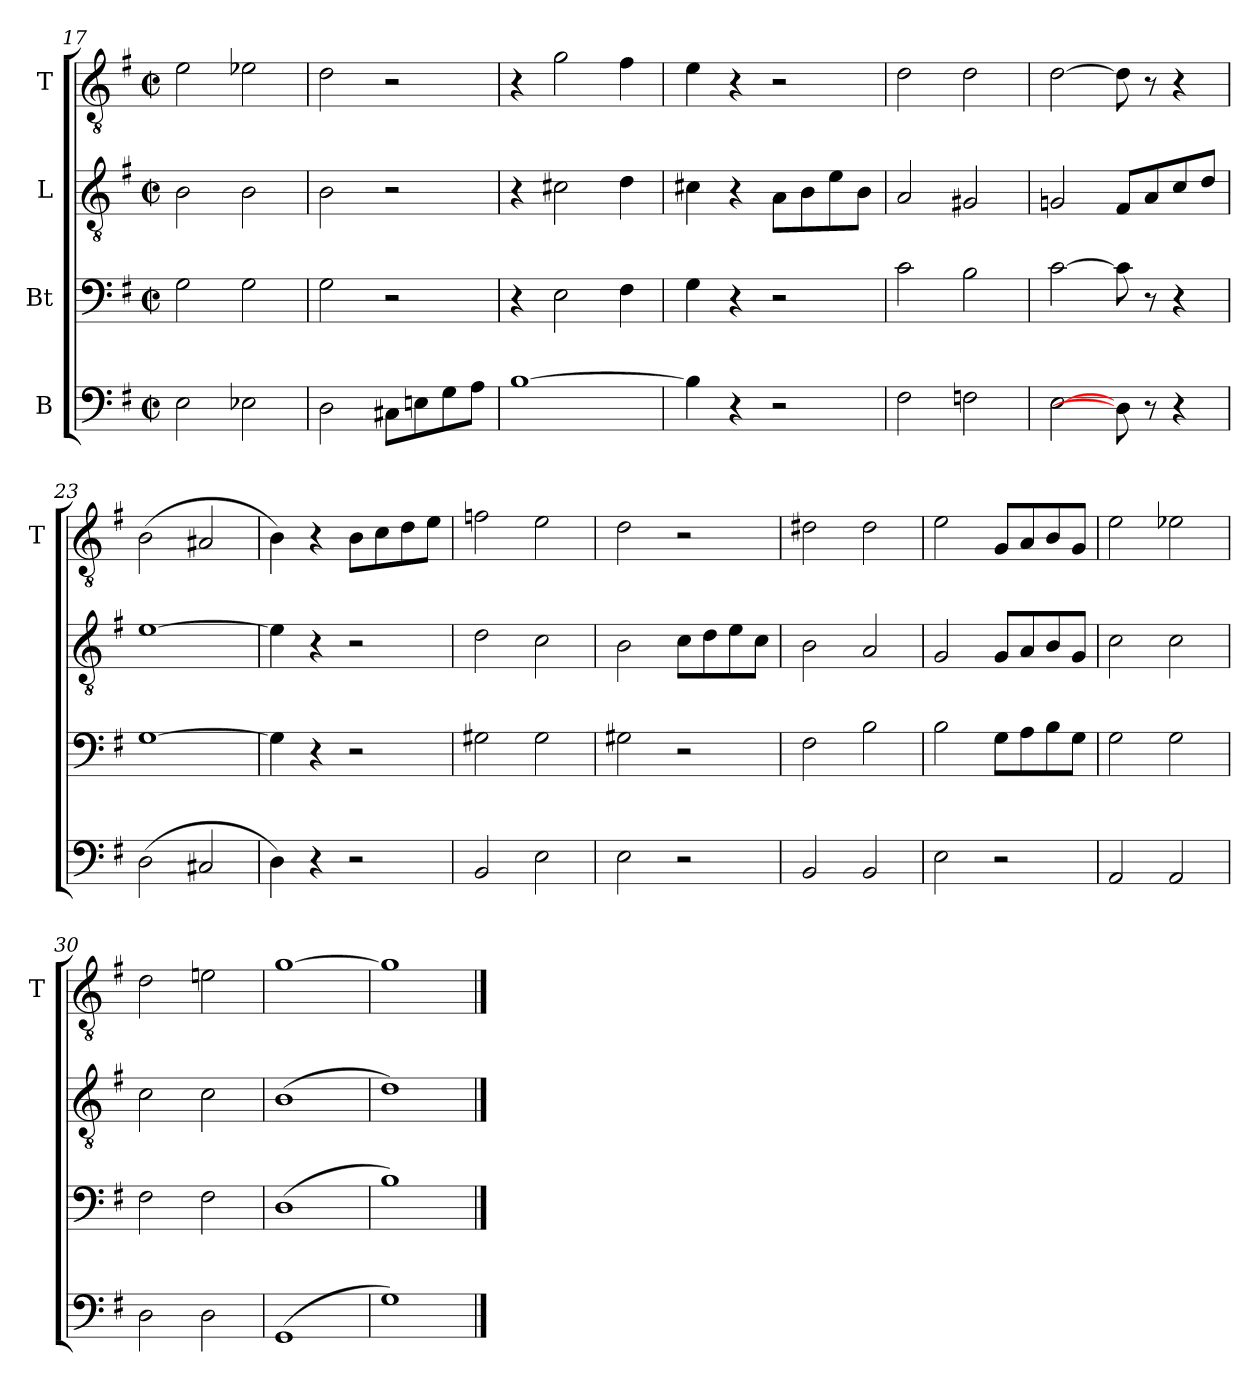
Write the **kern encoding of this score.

**kern	**kern	**kern	**kern
*part4	*part3	*part2	*part1
*staff4	*staff3	*staff2	*staff1
*I"B	*I"Bt	*I"L	*I"T
*	*	*	*I'T
*clefF4	*clefF4	*clefGv2	*clefGv2
*k[f#]	*k[f#]	*k[f#]	*k[f#]
*G:	*G:	*G:	*G:
*M2/2	*M2/2	*M2/2	*M2/2
*met(c|)	*met(c|)	*met(c|)	*met(c|)
=17	=17	=17	=17
2E	2G	2B	2e
2E-X	2G	2B	2e-X
=18	=18	=18	=18
2D	2G	2B	2d
8C#XL	2r	2r	2r
8En	.	.	.
8G	.	.	.
8AJ	.	.	.
=19	=19	=19	=19
[1B	4r	4r	4r
.	2E	2c#X	2g
.	4F#	4d	4f#
=20	=20	=20	=20
4B]	4G	4c#X	4e
4r	4r	4r	4r
2r	2r	8AL	2r
.	.	8B	.
.	.	8e	.
.	.	8BJ	.
=21	=21	=21	=21
2F#	2c	2A	2d
2Fn	2B	2G#X	2d
=22	=22	=22	=22
[2E	[2c	2Gn	[2d
8D]	8c]	8F#L	8d]
8r	8r	8A	8r
4r	4r	8c	4r
.	.	8dJ	.
=23	=23	=23	=23
(2D	[1G	[1e	(2B
2C#X	.	.	2A#X
=24	=24	=24	=24
4D)	4G]	4e]	4B)
4r	4r	4r	4r
2r	2r	2r	8BL
.	.	.	8c
.	.	.	8d
.	.	.	8eJ
=25	=25	=25	=25
2BB	2G#X	2d	2fn
2E	2G#	2c	2e
=26	=26	=26	=26
2E	2G#X	2B	2d
2r	2r	8cL	2r
.	.	8d	.
.	.	8e	.
.	.	8cJ	.
=27	=27	=27	=27
2BB	2F#	2B	2d#X
2BB	2B	2A	2d#
=28	=28	=28	=28
2E	2B	2G	2e
2r	8GL	8GL	8GL
.	8A	8A	8A
.	8B	8B	8B
.	8GJ	8GJ	8GJ
=29	=29	=29	=29
2AA	2G	2c	2e
2AA	2G	2c	2e-X
=30	=30	=30	=30
2D	2F#	2c	2d
2D	2F#	2c	2en
=31	=31	=31	=31
(1GG	(1D	(1B	[1g
=32	=32	=32	=32
1G)	1B)	1d)	1g]
==	==	==	==
*-	*-	*-	*-
